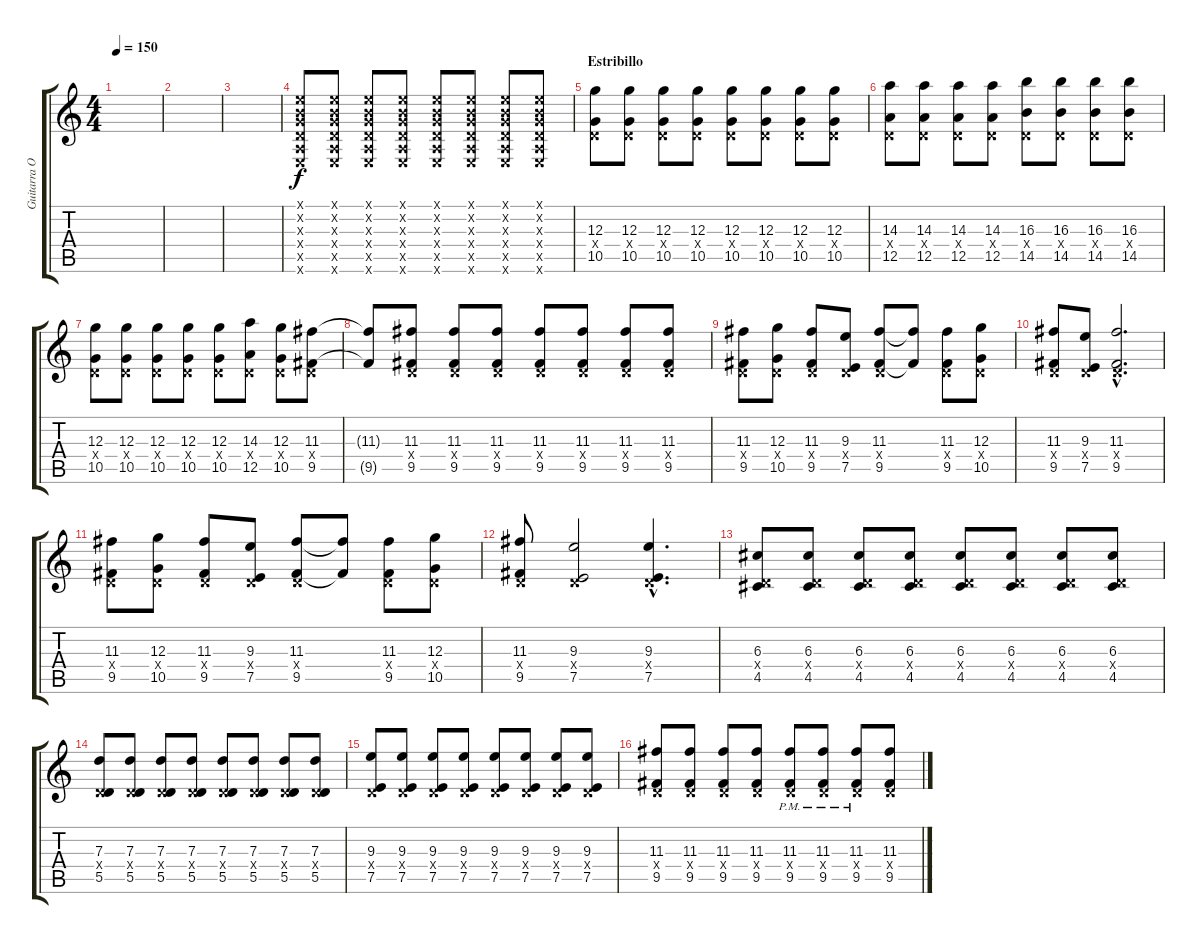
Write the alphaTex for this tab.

\track ("Guitarra Overdriven" "Guitarra O") {instrument overdrivenguitar}
\staff {score tabs}
\tuning (E4 B3 G3 D3 A2 E2) {hide}
\ts (4 4)
\tempo 150
\clef g2
\ks c
|
|
|
(0.1{x} 0.2{x} 0.3{x} 0.4{x} 0.5{x} 0.6{x}).8 (0.1{x} 0.2{x} 0.3{x} 0.4{x} 0.5{x} 0.6{x}).8 (0.1{x} 0.2{x} 0.3{x} 0.4{x} 0.5{x} 0.6{x}).8 (0.1{x} 0.2{x} 0.3{x} 0.4{x} 0.5{x} 0.6{x}).8 (0.1{x} 0.2{x} 0.3{x} 0.4{x} 0.5{x} 0.6{x}).8 (0.1{x} 0.2{x} 0.3{x} 0.4{x} 0.5{x} 0.6{x}).8 (0.1{x} 0.2{x} 0.3{x} 0.4{x} 0.5{x} 0.6{x}).8 (0.1{x} 0.2{x} 0.3{x} 0.4{x} 0.5{x} 0.6{x}).8 |
\section ("" "Estribillo")
(12.3 0.4{x} 10.5).8 (12.3 0.4{x} 10.5).8 (12.3 0.4{x} 10.5).8 (12.3 0.4{x} 10.5).8 (12.3 0.4{x} 10.5).8 (12.3 0.4{x} 10.5).8 (12.3 0.4{x} 10.5).8 (12.3 0.4{x} 10.5).8 |
(14.3 0.4{x} 12.5).8 (14.3 0.4{x} 12.5).8 (14.3 0.4{x} 12.5).8 (14.3 0.4{x} 12.5).8 (16.3 0.4{x} 14.5).8 (16.3 0.4{x} 14.5).8 (16.3 0.4{x} 14.5).8 (16.3 0.4{x} 14.5).8 |
(12.3 0.4{x} 10.5).8 (12.3 0.4{x} 10.5).8 (12.3 0.4{x} 10.5).8 (12.3 0.4{x} 10.5).8 (12.3 0.4{x} 10.5).8 (14.3 0.4{x} 12.5).8 (12.3 0.4{x} 10.5).8 (11.3 0.4{x} 9.5).8 |
(11.3{t} 9.5{t}).8 (11.3 0.4{x} 9.5).8 (11.3 0.4{x} 9.5).8 (11.3 0.4{x} 9.5).8 (11.3 0.4{x} 9.5).8 (11.3 0.4{x} 9.5).8 (11.3 0.4{x} 9.5).8 (11.3 0.4{x} 9.5).8 |
(11.3 0.4{x} 9.5).8 (12.3 0.4{x} 10.5).8 (11.3 0.4{x} 9.5).8 (9.3 0.4{x} 7.5).8 (11.3 0.4{x} 9.5).8 (11.3{t} 9.5{t}).8 (11.3 0.4{x} 9.5).8 (12.3 0.4{x} 10.5).8 |
(11.3 0.4{x} 9.5).8 (9.3 0.4{x} 7.5).8 (11.3{hac} 0.4{hac x} 9.5{hac}).2{d} |
(11.3 0.4{x} 9.5).8 (12.3 0.4{x} 10.5).8 (11.3 0.4{x} 9.5).8 (9.3 0.4{x} 7.5).8 (11.3 0.4{x} 9.5).8 (11.3{t} 9.5{t}).8 (11.3 0.4{x} 9.5).8 (12.3 0.4{x} 10.5).8 |
(11.3 0.4{x} 9.5).8 (9.3 0.4{x} 7.5).2 (9.3{hac} 0.4{hac x} 7.5{hac}).4{d} |
(6.3 0.4{x} 4.5).8 (6.3 0.4{x} 4.5).8 (6.3 0.4{x} 4.5).8 (6.3 0.4{x} 4.5).8 (6.3 0.4{x} 4.5).8 (6.3 0.4{x} 4.5).8 (6.3 0.4{x} 4.5).8 (6.3 0.4{x} 4.5).8 |
(7.3 0.4{x} 5.5).8 (7.3 0.4{x} 5.5).8 (7.3 0.4{x} 5.5).8 (7.3 0.4{x} 5.5).8 (7.3 0.4{x} 5.5).8 (7.3 0.4{x} 5.5).8 (7.3 0.4{x} 5.5).8 (7.3 0.4{x} 5.5).8 |
(9.3 0.4{x} 7.5).8 (9.3 0.4{x} 7.5).8 (9.3 0.4{x} 7.5).8 (9.3 0.4{x} 7.5).8 (9.3 0.4{x} 7.5).8 (9.3 0.4{x} 7.5).8 (9.3 0.4{x} 7.5).8 (9.3 0.4{x} 7.5).8 |
(11.3 0.4{x} 9.5).8 (11.3 0.4{x} 9.5).8 (11.3 0.4{x} 9.5).8 (11.3 0.4{x} 9.5).8 (11.3{pm} 0.4{x} 9.5{pm}).8 (11.3{pm} 0.4{x} 9.5{pm}).8 (11.3{pm} 0.4{x} 9.5{pm}).8 (11.3 0.4{x} 9.5).8
